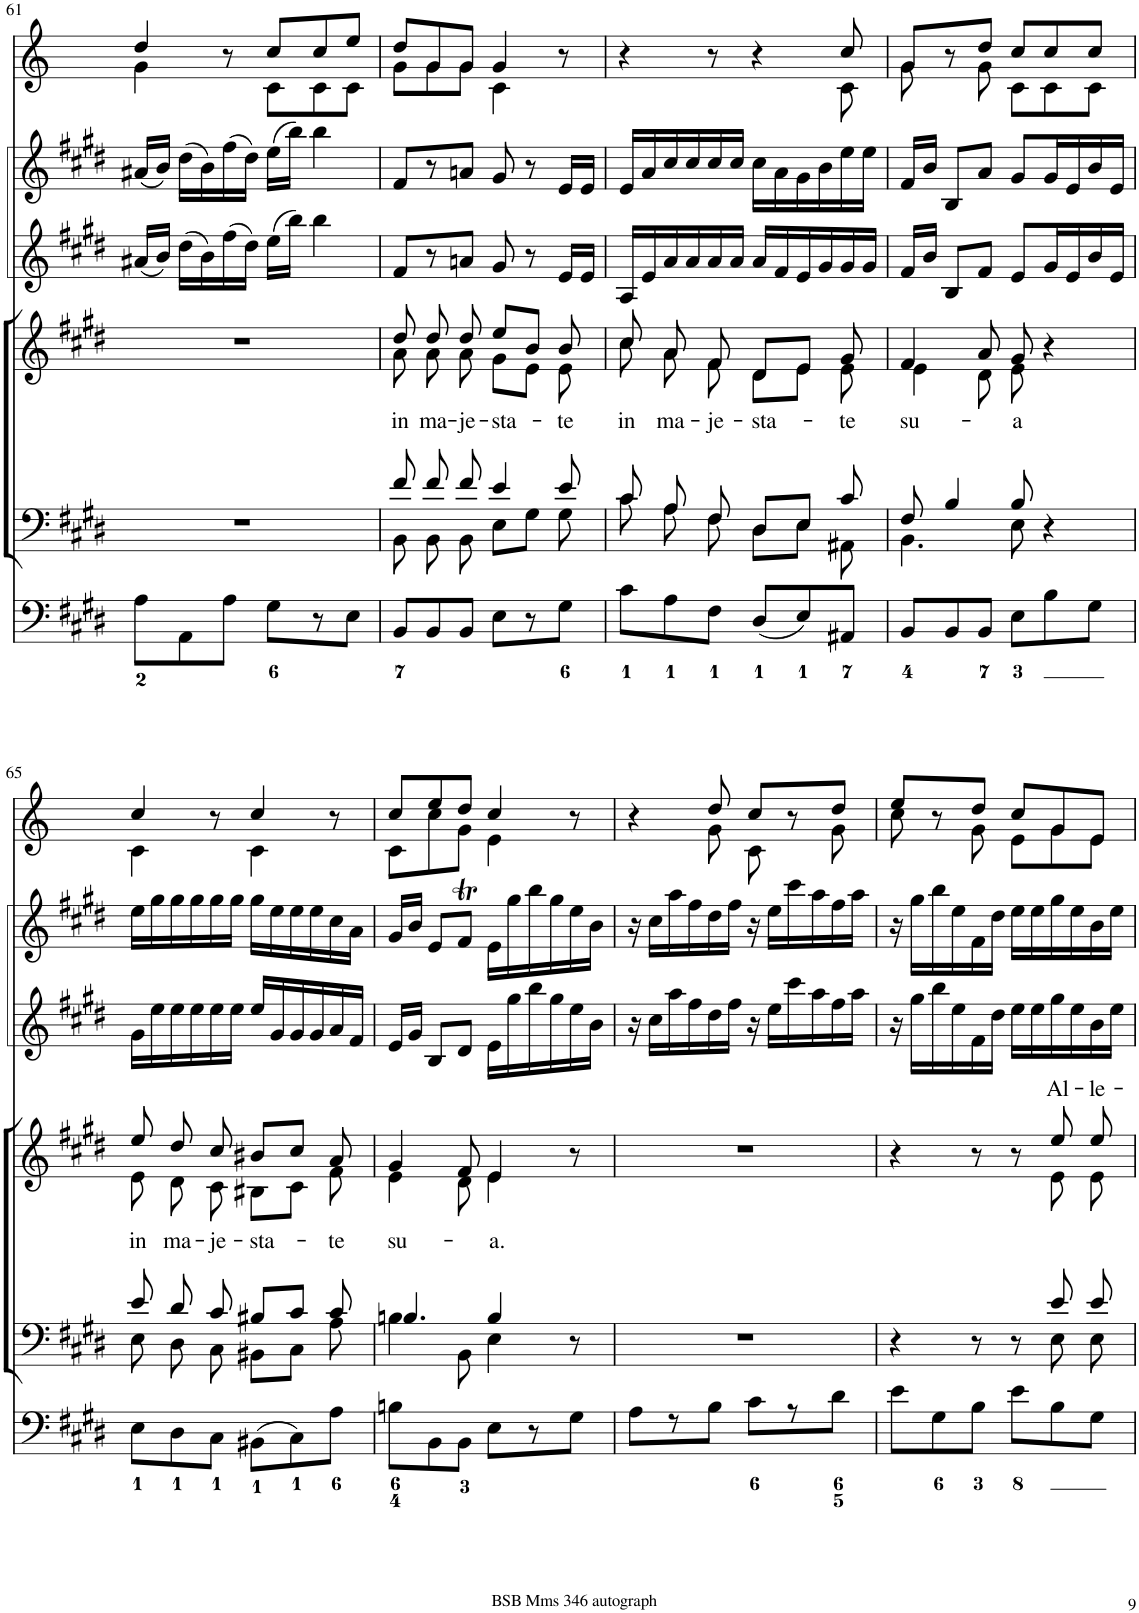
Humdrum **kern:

**kern	**kern	**kern	**text	**kern	**kern	**kern
*part6	*part5	*part4	*part4	*part3	*part2	*part1
*staff6	*staff5	*staff4	*staff4	*staff3	*staff2	*staff1
*I"Organ	*I"Voice	*I"Voice	*	*I"Violin	*I"Violini	*I"Corni in E
*	*	*	*	*I'Vln	*I'Vln	*
!!LO:PB:g=z
*clefF4	*clefF4	*clefG2	*	*clefG2	*clefG2	*clefG2
*	*	*	*	*	*	*Trd5c8
*k[f#c#g#d#]	*k[f#c#g#d#]	*k[f#c#g#d#]	*	*k[f#c#g#d#]	*k[f#c#g#d#]	*k[]
*M6/8	*M6/8	*M6/8	*	*M6/8	*M6/8	*M6/8
=61	=61	=61	=61	=61	=61	=61
*	*	*	*	*	*	*^
8A\L	2.r	2.r	.	(16a#X/LL	(16a#X/LL	4dd/	4g\
.	.	.	.	16b/JJ)	16b/JJ)	.	.
8AA\	.	.	.	(16dd#\LL	(16dd#\LL	.	.
.	.	.	.	16b\)	16b\)	.	.
8A\J	.	.	.	(16ff#\	(16ff#\	8r	8ryy
.	.	.	.	16dd#\JJ)	16dd#\JJ)	.	.
8G#\L	.	.	.	(16ee\LL	(16ee\LL	8cc/L	8c\L
.	.	.	.	16bb\JJ)	16bb\JJ)	.	.
8r	.	.	.	4bb\	4bb\	8cc/	8c\
8E\J	.	.	.	.	.	8ee/J	8c\J
=62	=62	=62	=62	=62	=62	=62	=62
*	*^	*	*	*	*	*	*
!	!	!	!	!LO:LY:b	!	!	!	!
*	*	*	*^	*	*	*	*	*
8BB/L	8f#/	8BB\	8dd#/	8a\	in	8f#/L	8f#/L	8dd/L	8g\L
!	!	!	!	!	!LO:LY:b	!	!	!	!
8BB/	8f#/	8BB\	8dd#/	8a\	ma-	8r	8r	8g/	8g\
!	!	!	!	!	!LO:LY:b	!	!	!	!
8BB/J	8f#/	8BB\	8dd#/	8a\	-je-	8an/J	8an/J	8g/J	8g\J
!	!	!	!	!	!LO:LY:b	!	!	!	!
8E\L	4e/	8E\L	8ee/L	8g#\L	-sta-	8g#/	8g#/	4g/	4c\
8r	.	8G#\J	8b/J	8e\J	.	8r	8r	.	.
!	!	!	!	!	!LO:LY:b	!	!	!	!
8G#\J	8e/	8G#\	8b/	8e\	-te	16e/LL	16e/LL	8r	8ryy
.	.	.	.	.	.	16e/JJ	16e/JJ	.	.
=63	=63	=63	=63	=63	=63	=63	=63	=63	=63
!	!	!	!	!	!LO:LY:b	!	!	!	!
8c#\L	8c#/	8c#\	8cc#/	8cc#\	in	16A/LL	16e/LL	4r	8ryy
.	.	.	.	.	.	16e/	16a/	.	.
*	*	*	*	*	*	*	*	*v	*v
!	!	!	!	!	!LO:LY:b	!	!	!
8A\	8A/	8A\	8a/	8a\	ma-	16a/	16cc#/	.
.	.	.	.	.	.	16a/	16cc#/	.
!	!	!	!	!	!LO:LY:b	!	!	!
8F#\J	8F#/	8F#\	8f#/	8f#\	-je-	16a/	16cc#/	8r
.	.	.	.	.	.	16a/JJ	16cc#/JJ	.
!	!	!	!	!	!LO:LY:b	!	!	!
(8D#/L	8D#/L	8D#\L	8d#/L	8d#\L	-sta-	16a/LL	16cc#\LL	4r
.	.	.	.	.	.	16f#/	16a\	.
8E/)	8E/J	8E\J	8e/J	8e\J	.	16e/	16g#\	.
.	.	.	.	.	.	16g#/	16b\	.
!	!	!	!	!	!LO:LY:b	!	!	!
*	*	*	*	*	*	*	*	*^
8AA#X/J	8c#/	8AA#X\	8g#/	8e\	-te	16g#/	16ee\	8cc/	8c\
.	.	.	.	.	.	16g#/JJ	16ee\JJ	.	.
=64	=64	=64	=64	=64	=64	=64	=64	=64	=64
!	!	!	!	!	!LO:LY:b	!	!	!	!
8BB/L	8F#/	4.BB\	4f#/	4e\	su-	16f#/LL	16f#/LL	8g/L	8g\
.	.	.	.	.	.	16b/JJ	16b/JJ	.	.
8BB/	4B/	.	.	.	.	8B/L	8B/L	8r	8ryy
8BB/J	.	.	8a/	8d#\	.	8f#/J	8a/J	8dd/J	8g\
!	!	!	!	!	!LO:LY:b	!	!	!	!
8E\L	8B/	8E\	8g#/	8e\	-a	8e/L	8g#/L	8cc/L	8c\L
8B\	4r	4ryy	4r	4ryy	.	16g#/L	16g#/L	8cc/	8c\
.	.	.	.	.	.	16e/	16e/	.	.
8G#\J	.	.	.	.	.	16b/	16b/	8cc/J	8c\J
.	.	.	.	.	.	16e/JJ	16e/JJ	.	.
!!LO:LB:g=z	!!
=65	=65	=65	=65	=65	=65	=65	=65	=65	=65
!	!	!	!	!	!LO:LY:b	!	!	!	!
8E\L	8e/	8E\	8ee/	8e\	in	16g#\LL	16ee\LL	4cc/	4c\
.	.	.	.	.	.	16ee\	16gg#\	.	.
!	!	!	!	!	!LO:LY:b	!	!	!	!
8D#\	8d#/	8D#\	8dd#/	8d#\	ma-	16ee\	16gg#\	.	.
.	.	.	.	.	.	16ee\	16gg#\	.	.
!	!	!	!	!	!LO:LY:b	!	!	!	!
8C#\J	8c#/	8C#\	8cc#/	8c#\	-je-	16ee\	16gg#\	8r	8ryy
.	.	.	.	.	.	16ee\JJ	16gg#\JJ	.	.
!	!	!	!	!	!LO:LY:b	!	!	!	!
(8BB#X\L	8B#X/L	8BB#X\L	8b#X/L	8B#X\L	-sta-	16ee/LL	16gg#\LL	4cc/	4c\
.	.	.	.	.	.	16g#/	16ee\	.	.
8C#\)	8c#/J	8C#\J	8cc#/J	8c#\J	.	16g#/	16ee\	.	.
.	.	.	.	.	.	16g#/	16ee\	.	.
!	!	!	!	!	!LO:LY:b	!	!	!	!
8A\J	8c#/	8A\	8a/	8f#\	-te	16a/	16cc#\	8r	8ryy
.	.	.	.	.	.	16f#/JJ	16a\JJ	.	.
=66	=66	=66	=66	=66	=66	=66	=66	=66	=66
!	!	!	!	!	!LO:LY:b	!	!	!	!
8Bn\L	4.Bn/	4B\	4g#/	4e\	su-	16e/LL	16g#/LL	8cc/L	8c\L
.	.	.	.	.	.	16g#/JJ	16b/JJ	.	.
8BB\	.	.	.	.	.	8B/L	8e/L	8ee/	8cc\
8BB\J	.	8BB\	8f#/	8d#\	.	8d#/J	8f#T/J	8dd/J	8g\J
!	!	!	!	!	!LO:LY:b	!	!	!	!
8E\L	4B/	4E\	4e/	4e\	-a.	16e\LL	16e\LL	4cc/	4e\
.	.	.	.	.	.	16gg#\	16gg#\	.	.
8r	.	.	.	.	.	16bb\	16bb\	.	.
.	.	.	.	.	.	16gg#\	16gg#\	.	.
8G#\J	8r	8ryy	8r	8ryy	.	16ee\	16ee\	8r	8ryy
.	.	.	.	.	.	16b\JJ	16b\JJ	.	.
*	*v	*v	*	*	*	*	*	*	*
*	*	*v	*v	*	*	*	*	*
=67	=67	=67	=67	=67	=67	=67	=67
8A\L	2.r	2.r	.	16r	16r	4r	4ryy
.	.	.	.	16cc#\LL	16cc#\LL	.	.
8r	.	.	.	16aa\	16aa\	.	.
.	.	.	.	16ff#\	16ff#\	.	.
8B\J	.	.	.	16dd#\	16dd#\	8dd/	8g\
.	.	.	.	16ff#\JJ	16ff#\JJ	.	.
8c#\L	.	.	.	16r	16r	8cc/L	8c\
.	.	.	.	16ee\LL	16ee\LL	.	.
8r	.	.	.	16ccc#\	16ccc#\	8r	8ryy
.	.	.	.	16aa\	16aa\	.	.
8d#\J	.	.	.	16ff#\	16ff#\	8dd/J	8g\
.	.	.	.	16aa\JJ	16aa\JJ	.	.
=68	=68	=68	=68	=68	=68	=68	=68
*	*^	*^	*	*	*	*	*
8e\L	4r	2ryy	4r	2ryy	.	16r	16r	8ee/L	8cc\
.	.	.	.	.	.	16gg#\LL	16gg#\LL	.	.
8G#\	.	.	.	.	.	16bb\	16bb\	8r	8ryy
.	.	.	.	.	.	16ee\	16ee\	.	.
8B\J	8r	.	8r	.	.	16f#\	16f#\	8dd/J	8g\
.	.	.	.	.	.	16dd#\JJ	16dd#\JJ	.	.
8e\L	8r	.	8r	.	.	16ee\LL	16ee\LL	8cc/L	8e\L
.	.	.	.	.	.	16ee\	16ee\	.	.
!	!	!	!	!	!LO:LY:a	!	!	!	!
8B\	8e/	8E\	8ee/	8e\	Al-	16gg#\	16gg#\	8g/	8g\
.	.	.	.	.	.	16ee\	16ee\	.	.
!	!	!	!	!	!LO:LY:a	!	!	!	!
8G#\J	8e/	8E\	8ee/	8e\	-le-	16b\	16b\	8e/J	8e\J
.	.	.	.	.	.	16ee\JJ	16ee\JJ	.	.
*	*v	*v	*	*	*	*	*	*v	*v
*	*	*v	*v	*	*	*	*
=	=	=	=	=	=	=
*-	*-	*-	*-	*-	*-	*-
